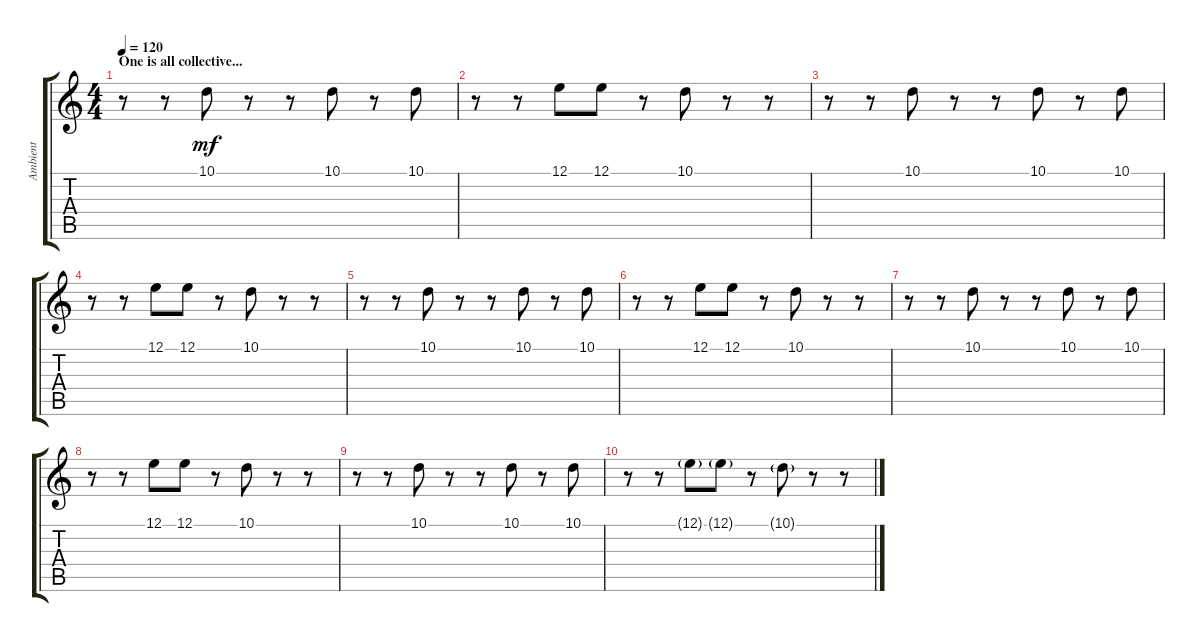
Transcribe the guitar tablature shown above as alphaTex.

\track ("Ambient" "Ambient") {instrument fx6goblins}
\staff {score tabs}
\tuning (E4 B3 G3 D3 A2 E2) {hide}
\ts (4 4)
\section ("" "One is all collective...")
\tempo 120
\clef g2
\ks c
r.8{dy mf} r.8 10.1.8 r.8 r.8 10.1.8 r.8 10.1.8 |
r.8 r.8 12.1.8 12.1.8 r.8 10.1.8 r.8 r.8 |
r.8 r.8 10.1.8 r.8 r.8 10.1.8 r.8 10.1.8 |
r.8 r.8 12.1.8 12.1.8 r.8 10.1.8 r.8 r.8 |
r.8 r.8 10.1.8 r.8 r.8 10.1.8 r.8 10.1.8 |
r.8 r.8 12.1.8 12.1.8 r.8 10.1.8 r.8 r.8 |
r.8 r.8 10.1.8 r.8 r.8 10.1.8 r.8 10.1.8 |
r.8 r.8 12.1.8 12.1.8 r.8 10.1.8 r.8 r.8 |
r.8 r.8 10.1.8 r.8 r.8 10.1.8 r.8 10.1.8 |
r.8 r.8 12.1{g}.8 12.1{g}.8 r.8 10.1{g}.8 r.8 r.8
